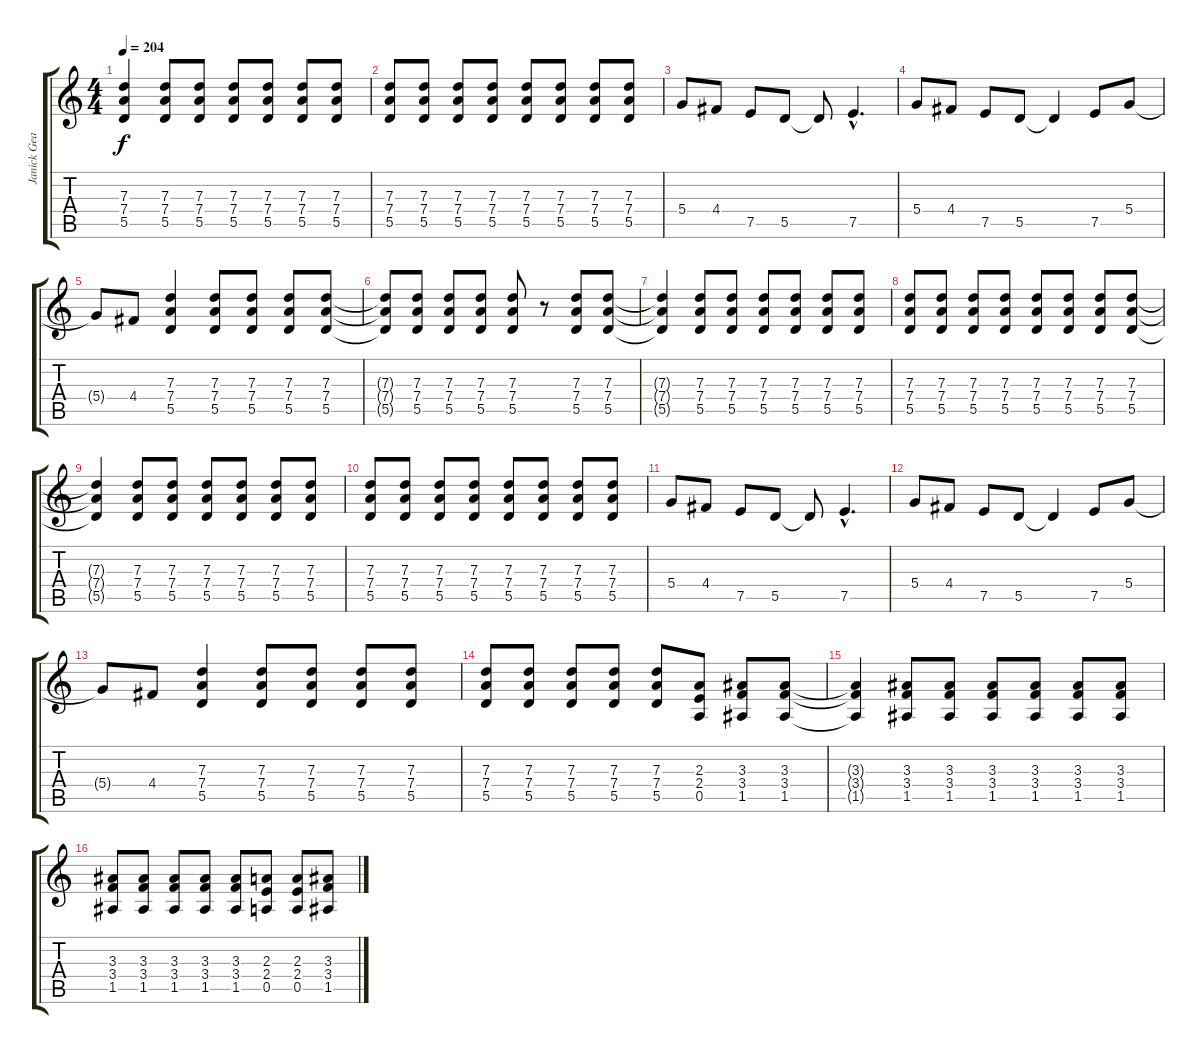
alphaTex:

\track ("Janick Gears (Distortion Guitar)" "Janick Gea") {instrument distortionguitar}
\staff {score tabs}
\tuning (E4 B3 G3 D3 A2 E2) {hide}
\ts (4 4)
\tempo 204
\clef g2
\ks c
(7.3{t} 7.4{t} 5.5{t}).4{dy f} (7.3 7.4 5.5).8 (7.3 7.4 5.5).8 (7.3 7.4 5.5).8 (7.3 7.4 5.5).8 (7.3 7.4 5.5).8 (7.3 7.4 5.5).8 |
(7.3 7.4 5.5).8 (7.3 7.4 5.5).8 (7.3 7.4 5.5).8 (7.3 7.4 5.5).8 (7.3 7.4 5.5).8 (7.3 7.4 5.5).8 (7.3 7.4 5.5).8 (7.3 7.4 5.5).8 |
5.4.8 4.4.8 7.5.8 5.5.8 5.5{t}.8 7.5{hac}.4{d} |
5.4.8 4.4.8 7.5.8 5.5.8 5.5{t}.4 7.5.8 5.4.8 |
5.4{t}.8 4.4.8 (7.3 7.4 5.5).4 (7.3 7.4 5.5).8 (7.3 7.4 5.5).8 (7.3 7.4 5.5).8 (7.3 7.4 5.5).8 |
(7.3{t} 7.4{t} 5.5{t}).8 (7.3 7.4 5.5).8 (7.3 7.4 5.5).8 (7.3 7.4 5.5).8 (7.3 7.4 5.5).8 r.8 (7.3 7.4 5.5).8 (7.3 7.4 5.5).8 |
(7.3{t} 7.4{t} 5.5{t}).4 (7.3 7.4 5.5).8 (7.3 7.4 5.5).8 (7.3 7.4 5.5).8 (7.3 7.4 5.5).8 (7.3 7.4 5.5).8 (7.3 7.4 5.5).8 |
(7.3 7.4 5.5).8 (7.3 7.4 5.5).8 (7.3 7.4 5.5).8 (7.3 7.4 5.5).8 (7.3 7.4 5.5).8 (7.3 7.4 5.5).8 (7.3 7.4 5.5).8 (7.3 7.4 5.5).8 |
(7.3{t} 7.4{t} 5.5{t}).4 (7.3 7.4 5.5).8 (7.3 7.4 5.5).8 (7.3 7.4 5.5).8 (7.3 7.4 5.5).8 (7.3 7.4 5.5).8 (7.3 7.4 5.5).8 |
(7.3 7.4 5.5).8 (7.3 7.4 5.5).8 (7.3 7.4 5.5).8 (7.3 7.4 5.5).8 (7.3 7.4 5.5).8 (7.3 7.4 5.5).8 (7.3 7.4 5.5).8 (7.3 7.4 5.5).8 |
5.4.8 4.4.8 7.5.8 5.5.8 5.5{t}.8 7.5{hac}.4{d} |
5.4.8 4.4.8 7.5.8 5.5.8 5.5{t}.4 7.5.8 5.4.8 |
5.4{t}.8 4.4.8 (7.3 7.4 5.5).4 (7.3 7.4 5.5).8 (7.3 7.4 5.5).8 (7.3 7.4 5.5).8 (7.3 7.4 5.5).8 |
(7.3 7.4 5.5).8 (7.3 7.4 5.5).8 (7.3 7.4 5.5).8 (7.3 7.4 5.5).8 (7.3 7.4 5.5).8 (2.3 2.4 0.5).8 (3.3 3.4 1.5).8 (3.3 3.4 1.5).8 |
(3.3{t} 3.4{t} 1.5{t}).4 (3.3 3.4 1.5).8 (3.3 3.4 1.5).8 (3.3 3.4 1.5).8 (3.3 3.4 1.5).8 (3.3 3.4 1.5).8 (3.3 3.4 1.5).8 |
(3.3 3.4 1.5).8 (3.3 3.4 1.5).8 (3.3 3.4 1.5).8 (3.3 3.4 1.5).8 (3.3 3.4 1.5).8 (2.3 2.4 0.5).8 (2.3 2.4 0.5).8 (3.3 3.4 1.5).8
